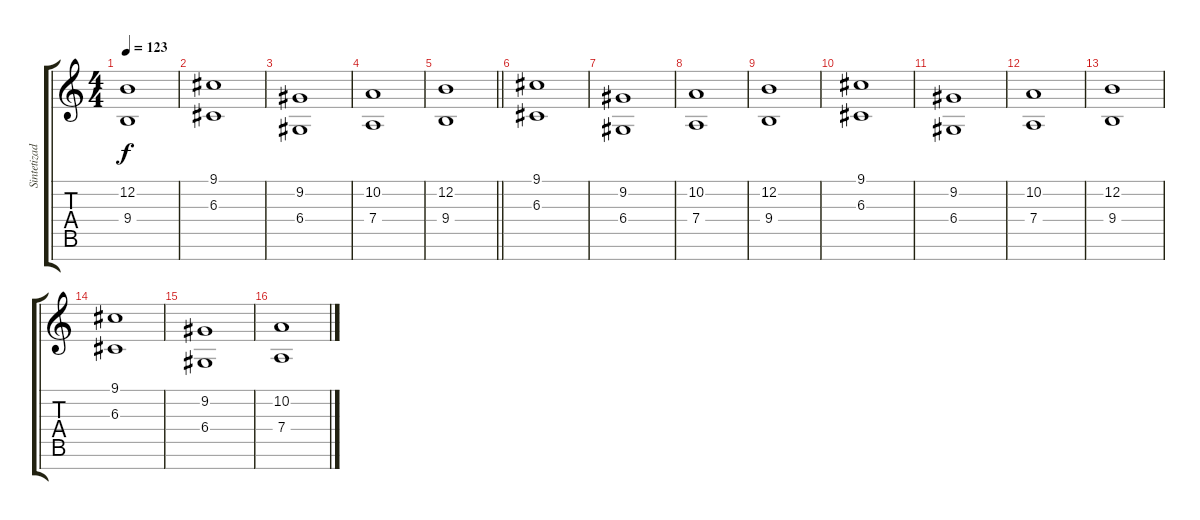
\track ("Sintetizador 1" "Sintetizad") {instrument synthbrass1}
\staff {score tabs}
\tuning (E4 B3 G3 D3 A2 E2 B1) {hide}
\ts (4 4)
\tempo 123
\clef g2
\ks c
(12.2 9.4).1{dy f} |
(9.1 6.3).1 |
(9.2 6.4).1 |
(10.2 7.4).1 |
\barLineRight lightlight
(12.2 9.4).1 |
(9.1 6.3).1 |
(9.2 6.4).1 |
(10.2 7.4).1 |
(12.2 9.4).1 |
(9.1 6.3).1 |
(9.2 6.4).1 |
(10.2 7.4).1 |
(12.2 9.4).1 |
(9.1 6.3).1 |
(9.2 6.4).1 |
(10.2 7.4).1
